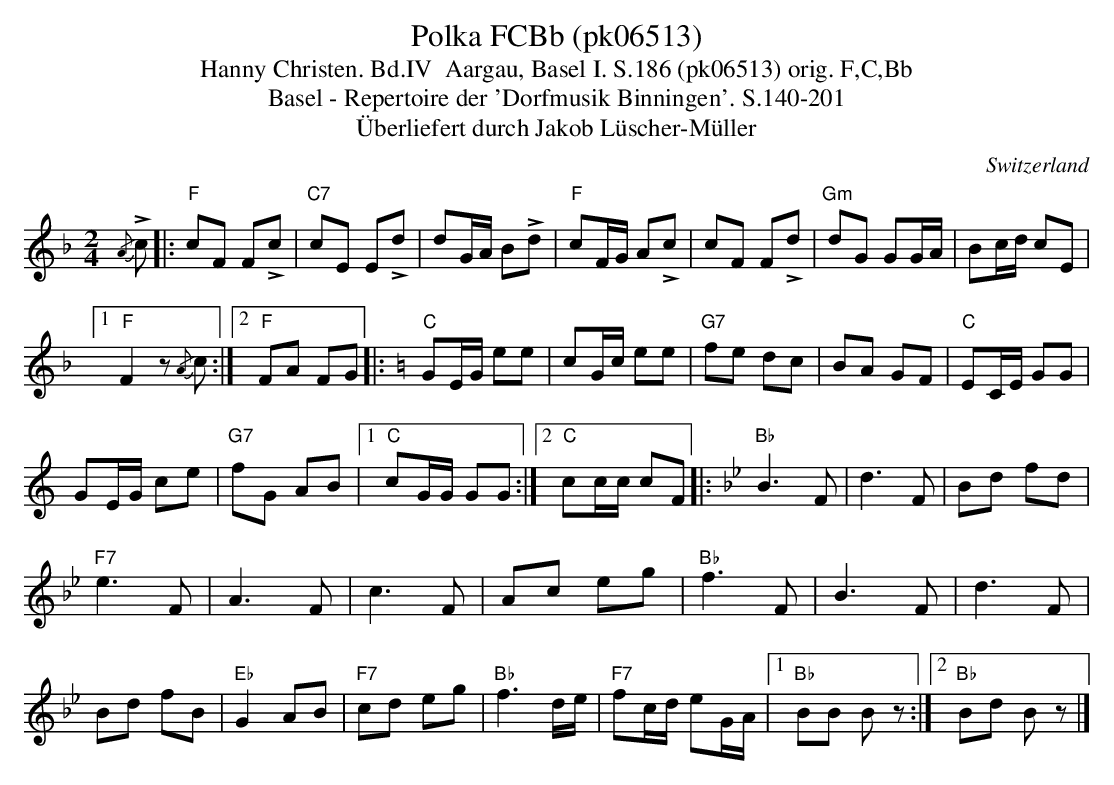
X:1
T:Polka FCBb (pk06513)
T:Hanny Christen. Bd.IV  Aargau, Basel I. S.186 (pk06513) orig. F,C,Bb
T: Basel - Repertoire der 'Dorfmusik Binningen'. S.140-201
T:Überliefert durch Jakob Lüscher-Müller
M:2/4
L:1/8
O:Switzerland
K:F major
!>!{/A}c |: "F"cF F!>!c | "C7"cE E!>!d | dG/A/ B!>!d | "F"cF/G/ A!>!c | cF F!>!d | "Gm"dG GG/A/ | Bc/d/ cE |1
"F"F2z{/A}c :|2 "F"FA FG |: [K:C] "C"GE/G/ ee | cG/c/ ee |  "G7"fe dc | BA GF | "C"EC/E/ GG |
GE/G/ ce | "G7"fG AB |1 "C"cG/G/ GG :|2 "C"cc/c/ cF |: [K:Bb] "Bb"B3F | d3F | Bd fd |
"F7"e3F | A3F | c3F | Ac eg | "Bb"f3F | B3F | d3F |
Bd fB | "Eb"G2AB | "F7"cd eg | "Bb"f3d/e/ | "F7"fc/d/ eG/A/ |1 "Bb"BB Bz :|2 "Bb"Bd Bz |]
